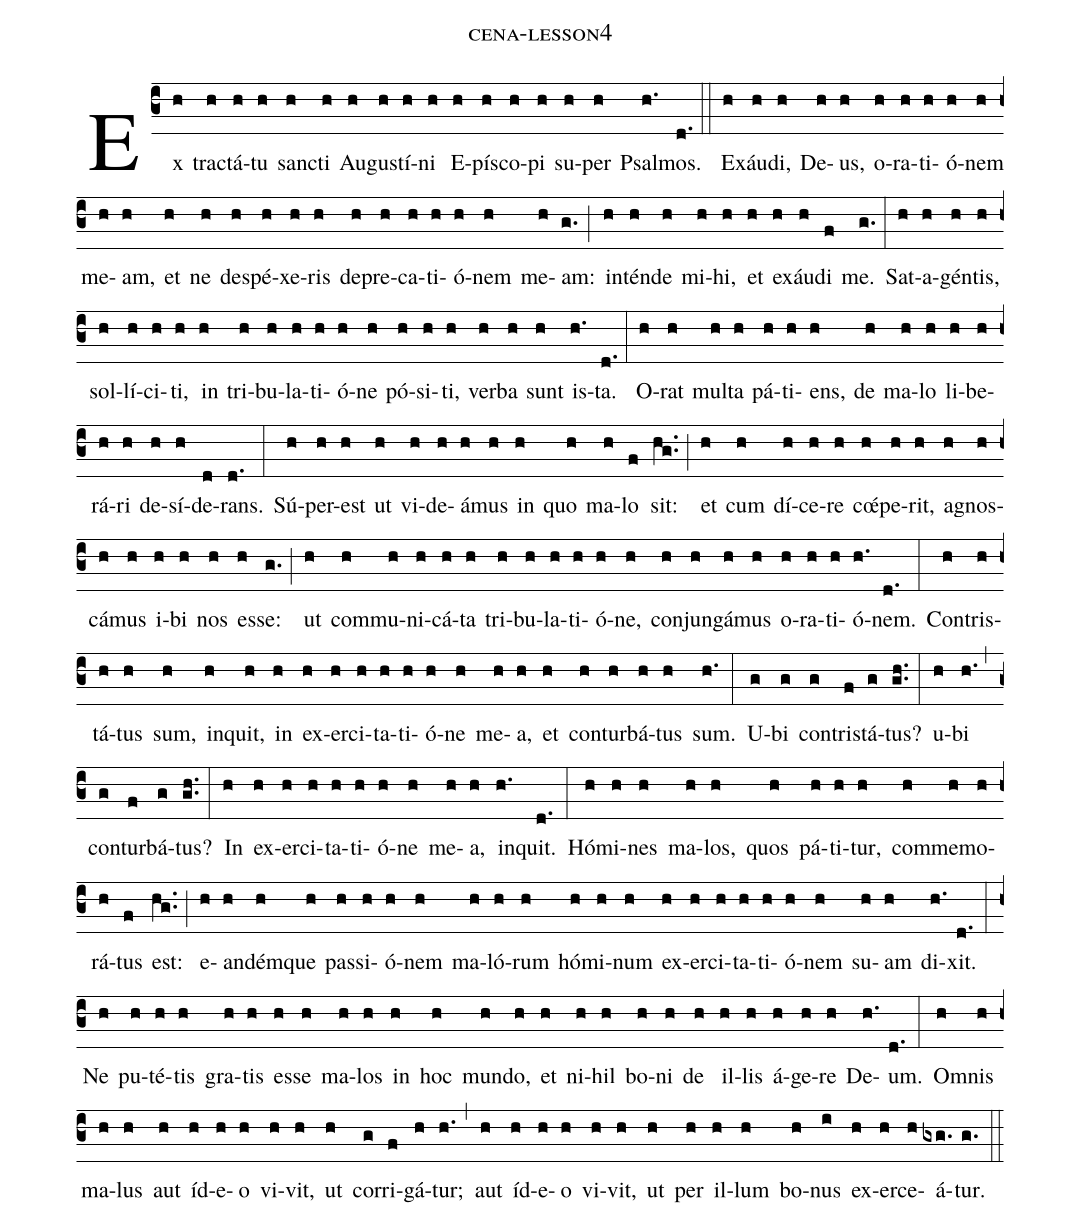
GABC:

name:cena-lesson4;
%%
(c3) Ex(h) trac(h)tá(h)tu(h) sanc(h)ti(h) Au(h)gus(h)tí(h)ni(h) E(h)pís(h)co(h)pi(h) su(h)per(h) Psal(h.)mos.(d.) (::) Ex(h)áu(h)di,(h) De(h)us,(h) o(h)ra(h)ti(h)ó(h)nem(h) me(h)am,(h) et(h) ne(h) de(h)spé(h)xe(h)ris(h) de(h)pre(h)ca(h)ti(h)ó(h)nem(h) me(h)am:(g.) (;) in(h)tén(h)de(h) mi(h)hi,(h) et(h) ex(h)áu(h)di(f) me.(g.) (:) Sat(h)a(h)gén(h)tis,(h) sol(h)lí(h)ci(h)ti,(h) in(h) tri(h)bu(h)la(h)ti(h)ó(h)ne(h) pó(h)si(h)ti,(h) ver(h)ba(h) sunt(h) is(h.)ta.(d.) (:) O(h)rat(h) mul(h)ta(h) pá(h)ti(h)ens,(h) de(h) ma(h)lo(h) li(h)be(h)rá(h)ri(h) de(h)sí(h)de(d)rans.(d.) (:) Sú(h)per(h)est(h) ut(h) vi(h)de(h)á(h)mus(h) in(h) quo(h) ma(h)lo(f) sit:(hg..) (;) et(h) cum(h) dí(h)ce(h)re(h) c<sp>'oe</sp>(h)pe(h)rit,(h) a(h)gnos(h)cá(h)mus(h) i(h)bi(h) nos(h) es(h)se:(g.) (;) ut(h) com(h)mu(h)ni(h)cá(h)ta(h) tri(h)bu(h)la(h)ti(h)ó(h)ne,(h) con(h)jun(h)gá(h)mus(h) o(h)ra(h)ti(h)ó(h.)nem.(d.) (:) Con(h)tris(h)tá(h)tus(h) sum,(h) in(h)quit,(h) in(h) ex(h)er(h)ci(h)ta(h)ti(h)ó(h)ne(h) me(h)a,(h) et(h) con(h)tur(h)bá(h)tus(h) sum.(h.) (:) U(g)bi(g) con(g)tris(f)tá(g)tus?(gh..) (:) u(h)bi(h.) (,) con(g)tur(f)bá(g)tus?(gh..) (:) In(h) ex(h)er(h)ci(h)ta(h)ti(h)ó(h)ne(h) me(h)a,(h) in(h.)quit.(d.) (:) Hó(h)mi(h)nes(h) ma(h)los,(h) quos(h) pá(h)ti(h)tur,(h) com(h)me(h)mo(h)rá(h)tus(f) est:(hg..) (;) e(h)an(h)dém(h)que(h) pas(h)si(h)ó(h)nem(h) ma(h)ló(h)rum(h) hó(h)mi(h)num(h) ex(h)er(h)ci(h)ta(h)ti(h)ó(h)nem(h) su(h)am(h) di(h.)xit.(d.) (:) Ne(h) pu(h)té(h)tis(h) gra(h)tis(h) es(h)se(h) ma(h)los(h) in(h) hoc(h) mun(h)do,(h) et(h) ni(h)hil(h) bo(h)ni(h) de(h) il(h)lis(h) á(h)ge(h)re(h) De(h.)um.(d.) (:) Om(h)nis(h) ma(h)lus(h) aut(h) íd(h)e(h)o(h) vi(h)vit,(h) ut(h) cor(g)ri(f)gá(h)tur;(h.) (,) aut(h) íd(h)e(h)o(h) vi(h)vit,(h) ut(h) per(h) il(h)lum(h) bo(h)nus(i) ex(h)er(h)ce(h)á(gxg.)tur.(g.) (::)
